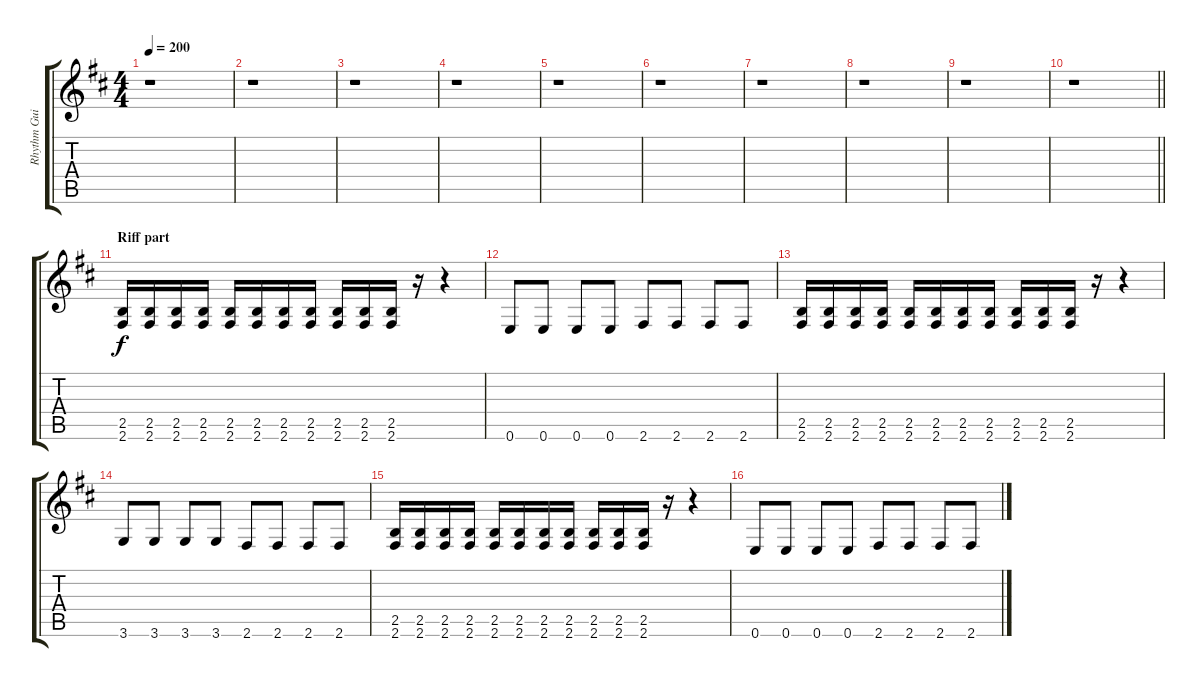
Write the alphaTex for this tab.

\track ("Rhythm Guitar 2" "Rhythm Gui") {instrument distortionguitar}
\staff {score tabs}
\tuning (E4 B3 G3 D3 A2 E2) {hide}
\ts (4 4)
\tempo 200
\clef g2
\ks bminor
r.1{dy f instrument distortionguitar} |
r.1 |
r.1 |
r.1 |
r.1 |
r.1 |
r.1 |
r.1 |
r.1 |
\barLineRight lightlight
r.1 |
\section ("" "Riff part")
(2.5 2.6).16 (2.5 2.6).16 (2.5 2.6).16 (2.5 2.6).16 (2.5 2.6).16 (2.5 2.6).16 (2.5 2.6).16 (2.5 2.6).16 (2.5 2.6).16 (2.5 2.6).16 (2.5 2.6).16 r.16 r.4 |
0.6.8 0.6.8 0.6.8 0.6.8 2.6.8 2.6.8 2.6.8 2.6.8 |
(2.5 2.6).16 (2.5 2.6).16 (2.5 2.6).16 (2.5 2.6).16 (2.5 2.6).16 (2.5 2.6).16 (2.5 2.6).16 (2.5 2.6).16 (2.5 2.6).16 (2.5 2.6).16 (2.5 2.6).16 r.16 r.4 |
3.6.8 3.6.8 3.6.8 3.6.8 2.6.8 2.6.8 2.6.8 2.6.8 |
(2.5 2.6).16 (2.5 2.6).16 (2.5 2.6).16 (2.5 2.6).16 (2.5 2.6).16 (2.5 2.6).16 (2.5 2.6).16 (2.5 2.6).16 (2.5 2.6).16 (2.5 2.6).16 (2.5 2.6).16 r.16 r.4 |
0.6.8 0.6.8 0.6.8 0.6.8 2.6.8 2.6.8 2.6.8 2.6.8
